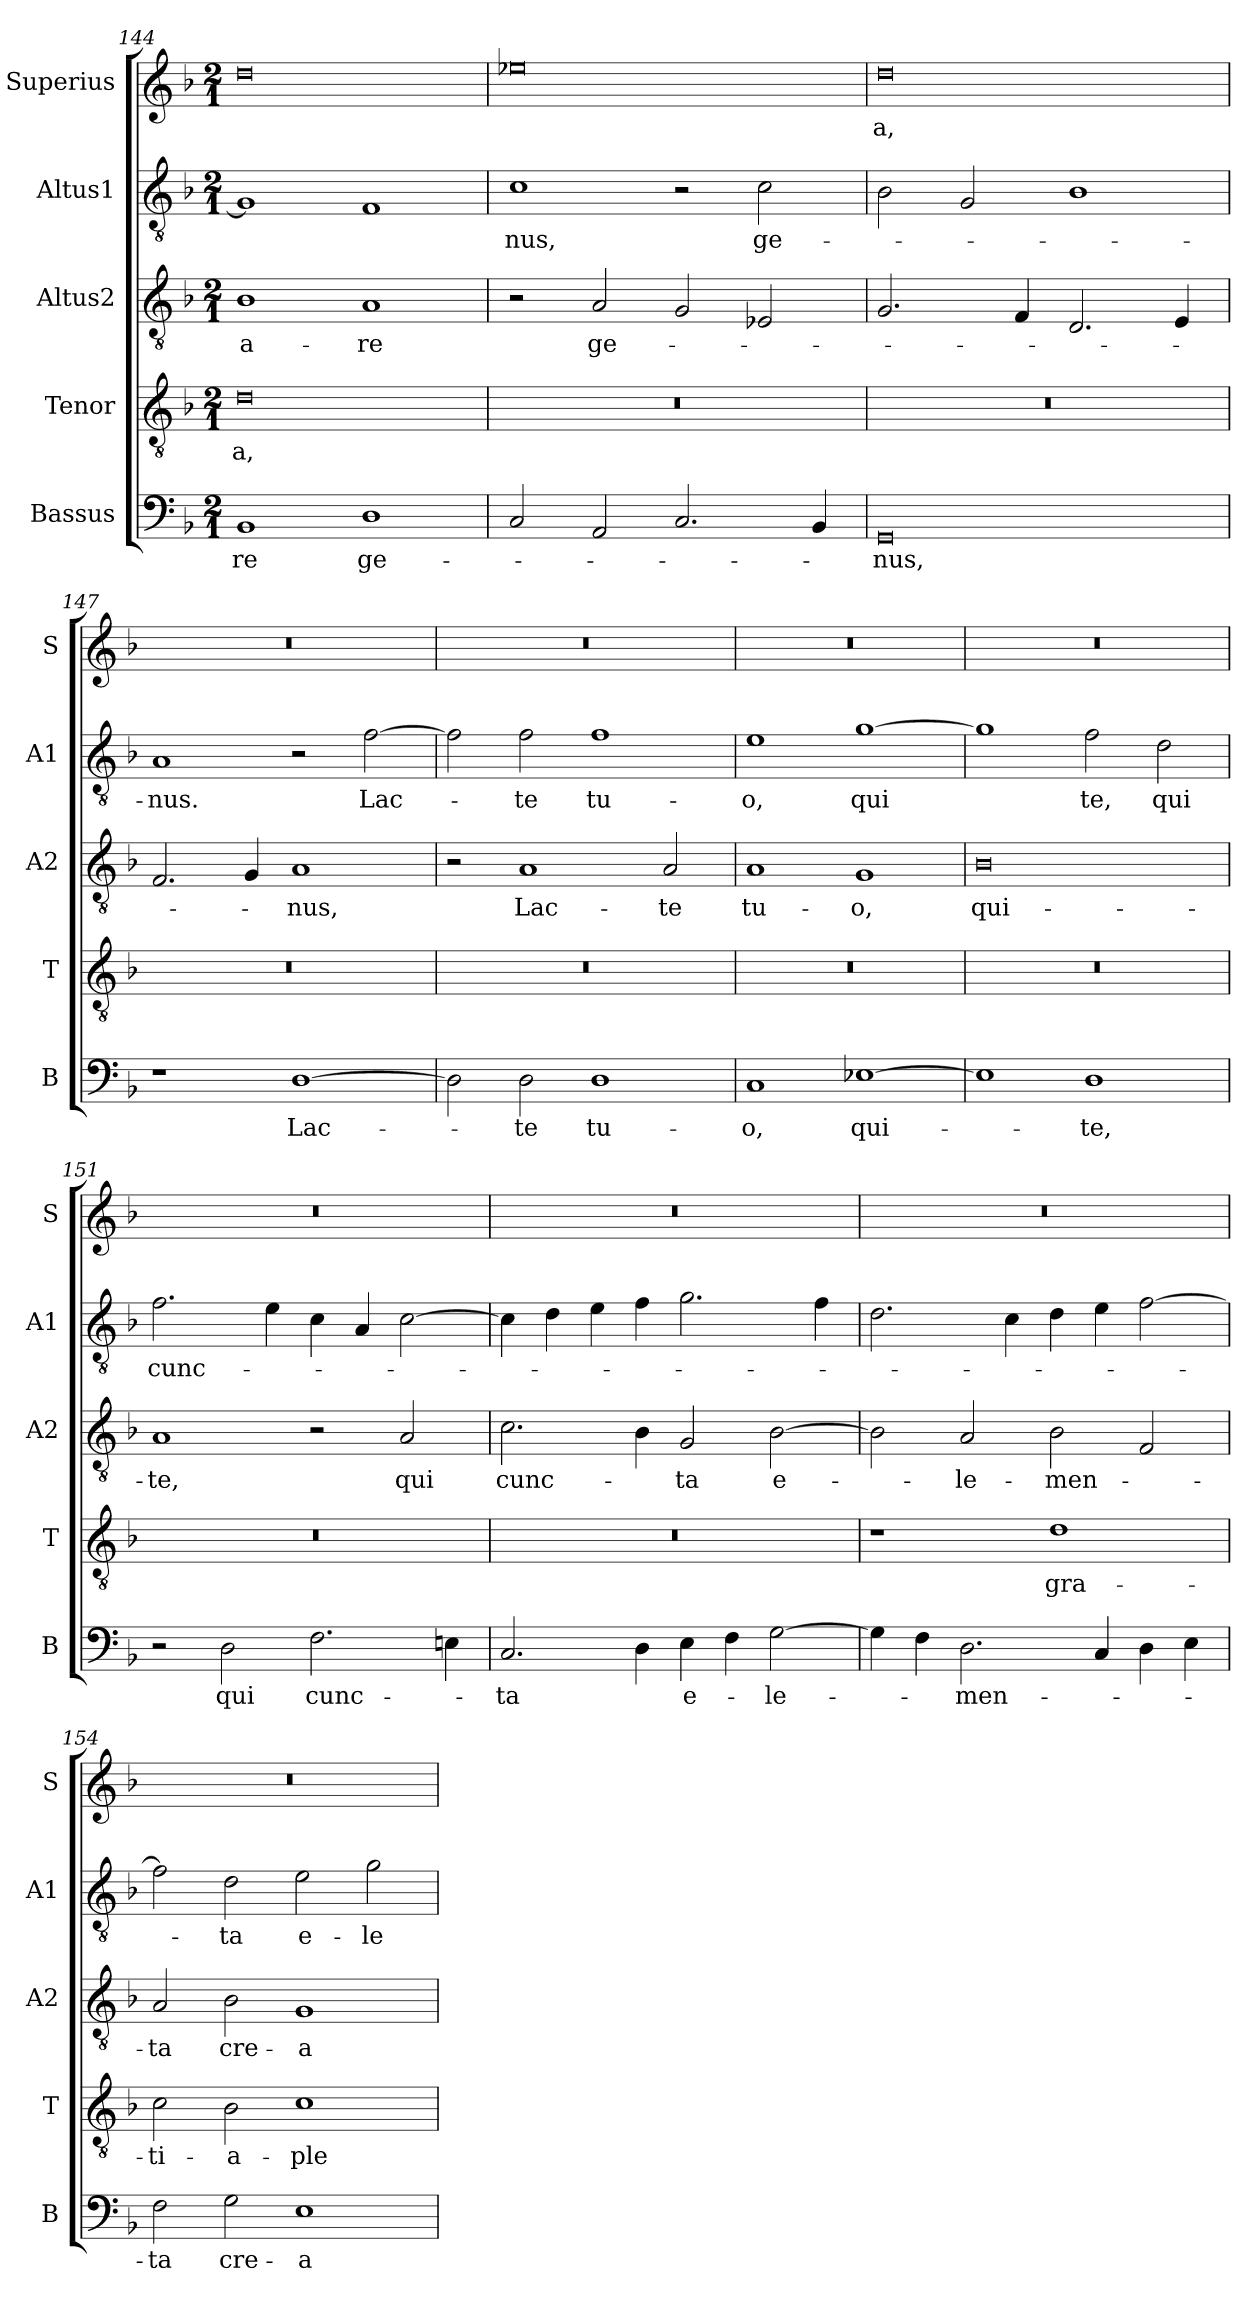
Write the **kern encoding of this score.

**kern	**text	**kern	**text	**kern	**text	**kern	**text	**kern	**text
*part5	*part5	*part4	*part4	*part3	*part3	*part2	*part2	*part1	*part1
*staff5	*staff5	*staff4	*staff4	*staff3	*staff3	*staff2	*staff2	*staff1	*staff1
*I"Bassus	*	*I"Tenor	*	*I"Altus2	*	*I"Altus1	*	*I"Superius	*
*I'B	*	*I'T	*	*I'A2	*	*I'A1	*	*I'S	*
*clefF4	*	*clefGv2	*	*clefGv2	*	*clefGv2	*	*clefG2	*
*k[b-]	*	*k[b-]	*	*k[b-]	*	*k[b-]	*	*k[b-]	*
*M2/1	*	*M2/1	*	*M2/1	*	*M2/1	*	*M2/1	*
=144	=144	=144	=144	=144	=144	=144	=144	=144	=144
1BB-	-re	0d	-a,	1B-	-a-	1G]	.	0dd	.
1D	ge-	.	.	1A	-re	1F	.	.	.
=145	=145	=145	=145	=145	=145	=145	=145	=145	=145
2C/	.	0r	.	2r	.	1c	-nus,	0ee-X	.
2AA/	.	.	.	2A/	ge-	.	.	.	.
2.C/	.	.	.	2G/	.	2r	.	.	.
.	.	.	.	2E-X/	.	2c\	ge-	.	.
4BB-/	.	.	.	.	.	.	.	.	.
=146	=146	=146	=146	=146	=146	=146	=146	=146	=146
0GG	-nus,	0r	.	2.G/	.	2B-\	.	0dd	-a,
.	.	.	.	.	.	2G/	.	.	.
.	.	.	.	4F/	.	.	.	.	.
.	.	.	.	2.D/	.	1B-	.	.	.
.	.	.	.	4E/	.	.	.	.	.
=147	=147	=147	=147	=147	=147	=147	=147	=147	=147
1r	.	0r	.	2.F/	.	1A	-nus.	0r	.
.	.	.	.	4G/	.	.	.	.	.
[1D	Lac-	.	.	1A	-nus,	2r	.	.	.
.	.	.	.	.	.	[2f\	Lac-	.	.
=148	=148	=148	=148	=148	=148	=148	=148	=148	=148
2D\]	.	0r	.	2r	.	2f\]	.	0r	.
2D\	-te	.	.	1A	Lac-	2f\	-te	.	.
1D	tu-	.	.	.	.	1f	tu-	.	.
.	.	.	.	2A/	-te	.	.	.	.
=149	=149	=149	=149	=149	=149	=149	=149	=149	=149
1C	-o,	0r	.	1A	tu-	1e	-o,	0r	.
[1E-X	qui-	.	.	1G	-o,	[1g	qui	.	.
=150	=150	=150	=150	=150	=150	=150	=150	=150	=150
1E-]	.	0r	.	0B-	qui-	1g]	.	0r	.
1D	-te,	.	.	.	.	2f\	te,	.	.
.	.	.	.	.	.	2d\	qui	.	.
=151	=151	=151	=151	=151	=151	=151	=151	=151	=151
2r	.	0r	.	1A	-te,	2.f\	cunc-	0r	.
2D\	qui	.	.	.	.	.	.	.	.
.	.	.	.	.	.	4e\	.	.	.
2.F\	cunc-	.	.	2r	.	4c\	.	.	.
.	.	.	.	.	.	4A/	.	.	.
.	.	.	.	2A/	qui	[2c\	.	.	.
4En\	.	.	.	.	.	.	.	.	.
=152	=152	=152	=152	=152	=152	=152	=152	=152	=152
2.C/	-ta	0r	.	2.c\	cunc-	4c\]	.	0r	.
.	.	.	.	.	.	4d\	.	.	.
.	.	.	.	.	.	4e\	.	.	.
4D\	.	.	.	4B-\	.	4f\	.	.	.
4E\	e-	.	.	2G/	-ta	2.g\	.	.	.
4F\	.	.	.	.	.	.	.	.	.
[2G\	-le-	.	.	[2B-\	e-	.	.	.	.
.	.	.	.	.	.	4f\	.	.	.
=153	=153	=153	=153	=153	=153	=153	=153	=153	=153
4G\]	.	1r	.	2B-\]	.	2.d\	.	0r	.
4F\	.	.	.	.	.	.	.	.	.
2.D\	-men-	.	.	2A/	-le-	.	.	.	.
.	.	.	.	.	.	4c\	.	.	.
.	.	1d	gra-	2B-\	-men-	4d\	.	.	.
4C/	.	.	.	.	.	4e\	.	.	.
4D\	.	.	.	2F/	.	[2f\	.	.	.
4E\	.	.	.	.	.	.	.	.	.
=154	=154	=154	=154	=154	=154	=154	=154	=154	=154
2F\	-ta	2c\	-ti-	2A/	-ta	2f\]	.	0r	.
2G\	cre-	2B-\	-a-	2B-\	cre-	2d\	-ta	.	.
1E	-a-	1c	-ple-	1G	-a-	2e\	e-	.	.
.	.	.	.	.	.	2g\	-le-	.	.
=	=	=	=	=	=	=	=	=	=
*-	*-	*-	*-	*-	*-	*-	*-	*-	*-
